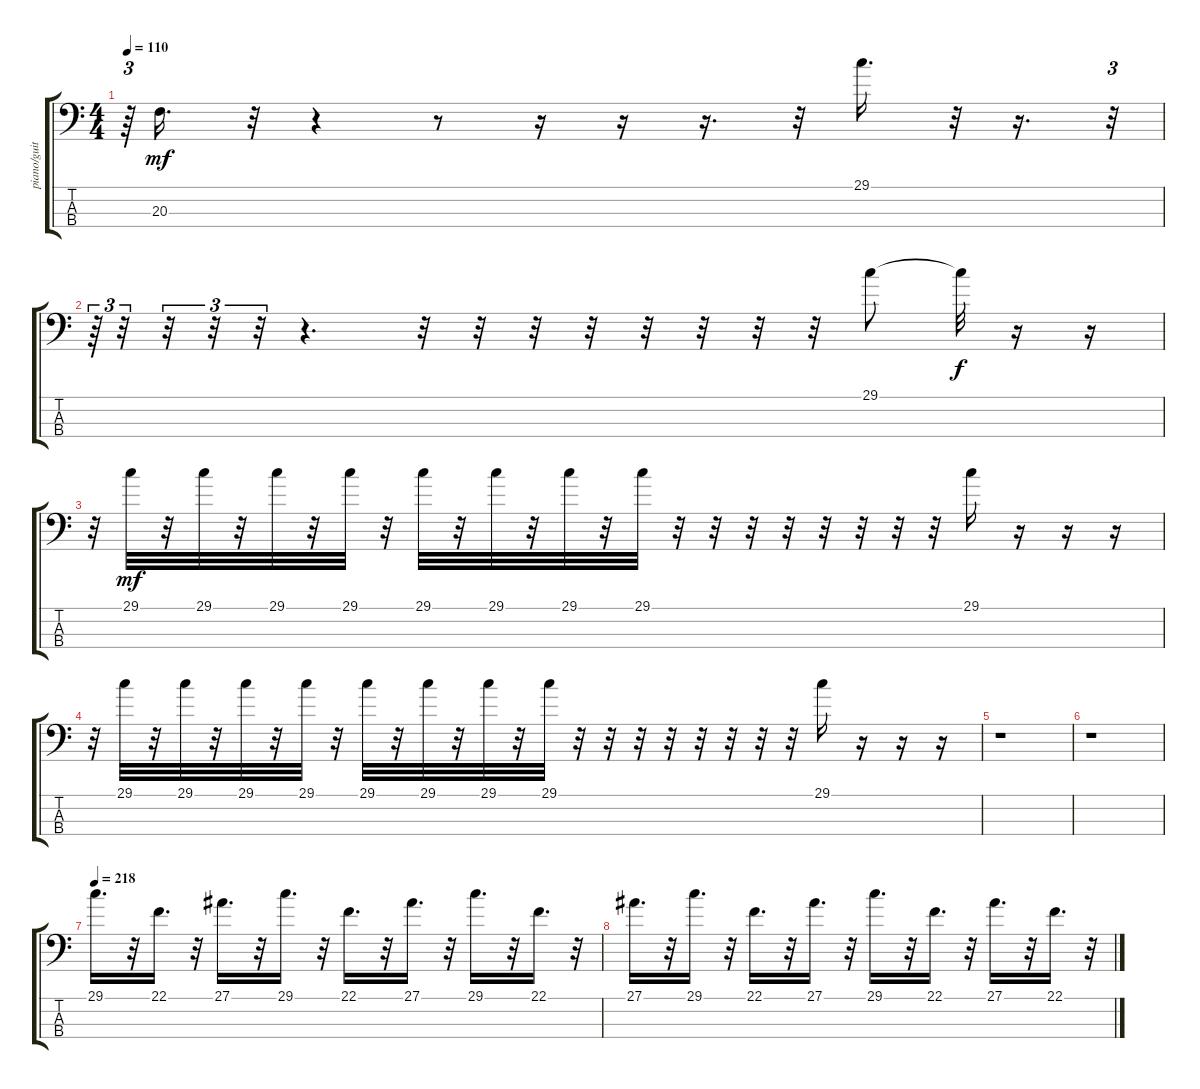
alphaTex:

\track ("piano/guit/bass/syn " "piano/guit") {instrument brightacousticpiano}
\staff {score tabs}
\tuning (G2 D2 A1 E1) {hide}
\ts (4 4)
\tempo 110
\clef f4
\ks c
r.64{tu (3 2) dy mf} 20.3.16{d volume 10} r.32 r.4{volume 10} r.8 r.16{volume 9} r.16 r.16{d volume 9} r.32 29.1.16{d volume 9} r.32 r.16{d} r.32{tu (3 2)} |
r.64{tu (3 2)} r.32{tu (3 2) volume 9} r.32{tu (3 2) volume 9} r.32{tu (3 2)} r.32{tu (3 2)} r.4{d} r.32 r.32{volume 8} r.32 r.32{volume 8} r.32 r.32 r.32 r.32{volume 8} 29.1.8 29.1{t}.32{dy f} r.16{volume 8} r.16 |
r.32{volume 8} 29.1.32{dy mf} r.32{volume 8} 29.1.32 r.32 29.1.32 r.32{volume 8} 29.1.32 r.32 29.1.32 r.32 29.1.32{volume 8} r.32 29.1.32 r.32 29.1.32{volume 7} r.32 r.32 r.32 r.32 r.32{volume 7} r.32 r.32 r.32 29.1.16{volume 7} r.16 r.16{volume 7} r.16 |
r.32{volume 7} 29.1.32 r.32 29.1.32 r.32{volume 7} 29.1.32 r.32 29.1.32 r.32{volume 7} 29.1.32 r.32 29.1.32 r.32{volume 6} 29.1.32 r.32 29.1.32 r.32{volume 6} r.32 r.32 r.32 r.32{volume 6} r.32 r.32 r.32 29.1.16 r.16 r.16{volume 6} r.16 |
r.1 |
r.1 |
\tempo 218
29.1.16{d volume 14 instrument honkytonkpiano} r.32 22.1.16{d volume 14} r.32 27.1.16{d} r.32 29.1.16{d} r.32 22.1.16{d} r.32 27.1.16{d} r.32 29.1.16{d} r.32 22.1.16{d} r.32 |
27.1.16{d} r.32 29.1.16{d} r.32 22.1.16{d} r.32 27.1.16{d} r.32 29.1.16{d} r.32 22.1.16{d} r.32 27.1.16{d} r.32 22.1.16{d} r.32
